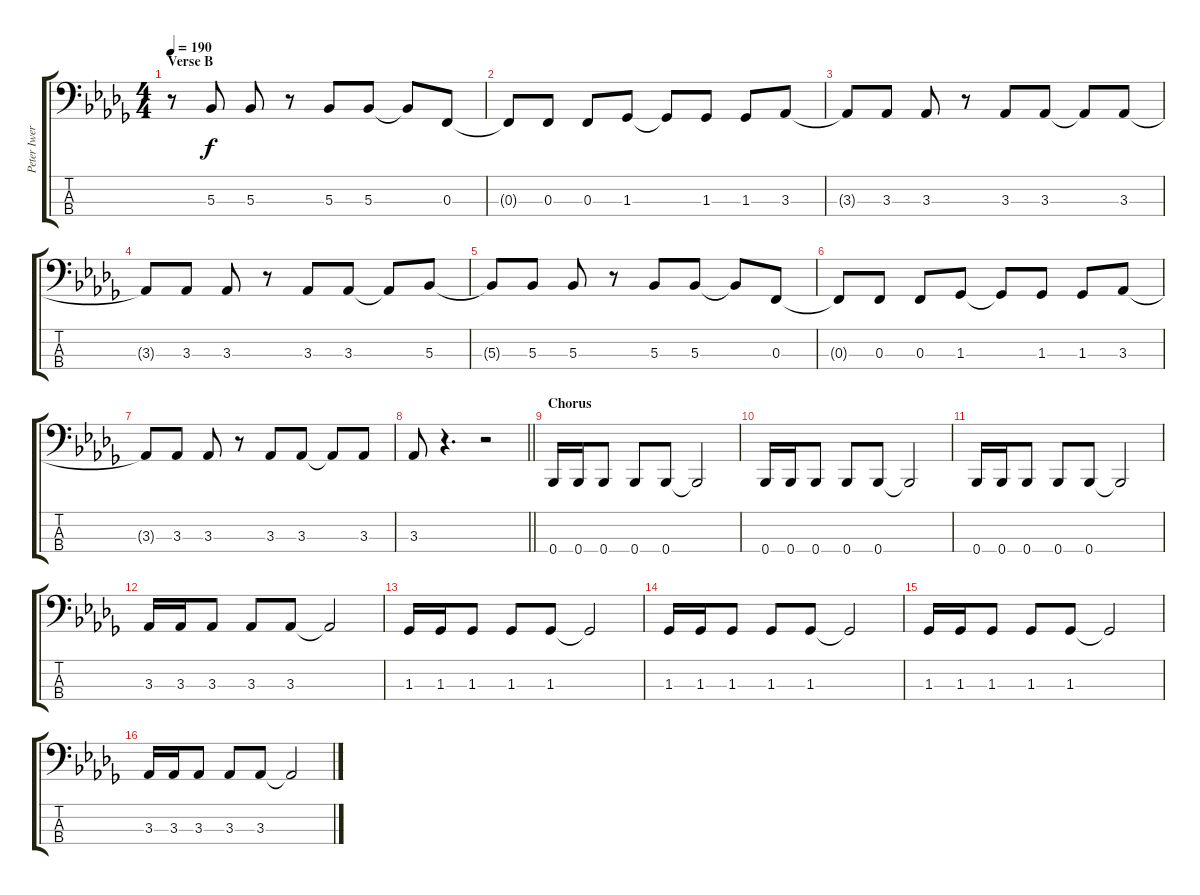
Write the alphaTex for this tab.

\track ("Peter Iwers" "Peter Iwer") {instrument electricbassfinger}
\staff {score tabs}
\tuning (Eb2 Bb1 F1 Bb0) {hide}
\ts (4 4)
\section ("" "Verse B")
\tempo 190
\clef f4
\ks db
r.8{dy f} 5.3.8 5.3.8 r.8 5.3.8 5.3.8 5.3{t}.8 0.3.8 |
0.3{t}.8 0.3.8 0.3.8 1.3.8 1.3{t}.8 1.3.8 1.3.8 3.3.8 |
3.3{t}.8 3.3.8 3.3.8 r.8 3.3.8 3.3.8 3.3{t}.8 3.3.8 |
3.3{t}.8 3.3.8 3.3.8 r.8 3.3.8 3.3.8 3.3{t}.8 5.3.8 |
5.3{t}.8 5.3.8 5.3.8 r.8 5.3.8 5.3.8 5.3{t}.8 0.3.8 |
0.3{t}.8 0.3.8 0.3.8 1.3.8 1.3{t}.8 1.3.8 1.3.8 3.3.8 |
3.3{t}.8 3.3.8 3.3.8 r.8 3.3.8 3.3.8 3.3{t}.8 3.3.8 |
\barLineRight lightlight
3.3.8 r.4{d} r.2 |
\section ("" "Chorus")
0.4.16 0.4.16 0.4.8 0.4.8 0.4.8 0.4{t}.2 |
0.4.16 0.4.16 0.4.8 0.4.8 0.4.8 0.4{t}.2 |
0.4.16 0.4.16 0.4.8 0.4.8 0.4.8 0.4{t}.2 |
3.3.16 3.3.16 3.3.8 3.3.8 3.3.8 3.3{t}.2 |
1.3.16 1.3.16 1.3.8 1.3.8 1.3.8 1.3{t}.2 |
1.3.16 1.3.16 1.3.8 1.3.8 1.3.8 1.3{t}.2 |
1.3.16 1.3.16 1.3.8 1.3.8 1.3.8 1.3{t}.2 |
3.3.16 3.3.16 3.3.8 3.3.8 3.3.8 3.3{t}.2
